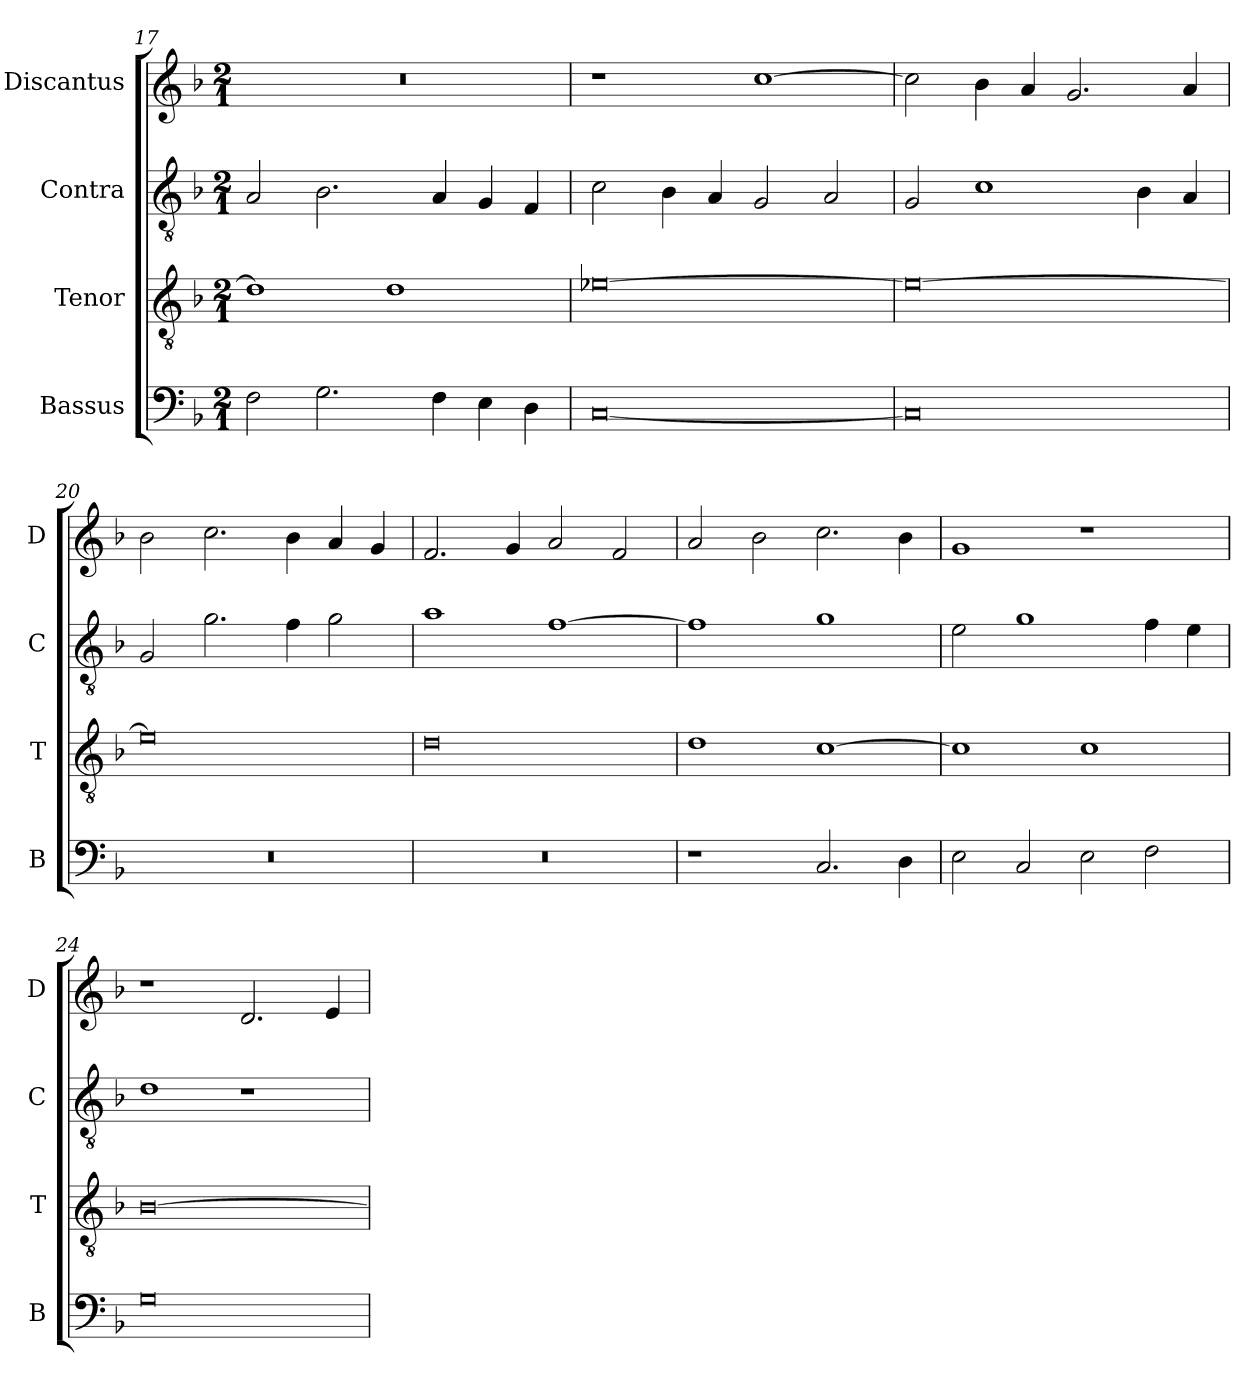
**kern	**kern	**kern	**kern
*part4	*part3	*part2	*part1
*staff4	*staff3	*staff2	*staff1
*I"Bassus	*I"Tenor	*I"Contra	*I"Discantus
*I'B	*I'T	*I'C	*I'D
*clefF4	*clefGv2	*clefGv2	*clefG2
*k[b-]	*k[b-]	*k[b-]	*k[b-]
*M2/1	*M2/1	*M2/1	*M2/1
=17	=17	=17	=17
2F\	1d]	2A/	0r
2.G\	.	2.B-\	.
.	1d	.	.
4F\	.	4A/	.
4E\	.	4G/	.
4D\	.	4F/	.
=18	=18	=18	=18
[0C	[0e-X	2c\	1r
.	.	4B-\	.
.	.	4A/	.
.	.	2G/	[1cc
.	.	2A/	.
=19	=19	=19	=19
0C]	0e-_	2G/	2cc\]
.	.	1c	4b-\
.	.	.	4a/
.	.	.	2.g/
.	.	4B-\	.
.	.	4A/	4a/
=20	=20	=20	=20
0r	0e-]	2G/	2b-\
.	.	2.g\	2.cc\
.	.	4f\	4b-\
.	.	2g\	4a/
.	.	.	4g/
=21	=21	=21	=21
0r	0d	1a	2.f/
.	.	.	4g/
.	.	[1f	2a/
.	.	.	2f/
=22	=22	=22	=22
1r	1d	1f]	2a/
.	.	.	2b-\
2.C/	[1c	1g	2.cc\
4D\	.	.	4b-\
=23	=23	=23	=23
2E\	1c]	2e\	1g
2C/	.	1g	.
2E\	1c	.	1r
2F\	.	4f\	.
.	.	4e\	.
=24	=24	=24	=24
0G	[0B-	1d	1r
.	.	1r	2.d/
.	.	.	4e/
=	=	=	=
*-	*-	*-	*-
